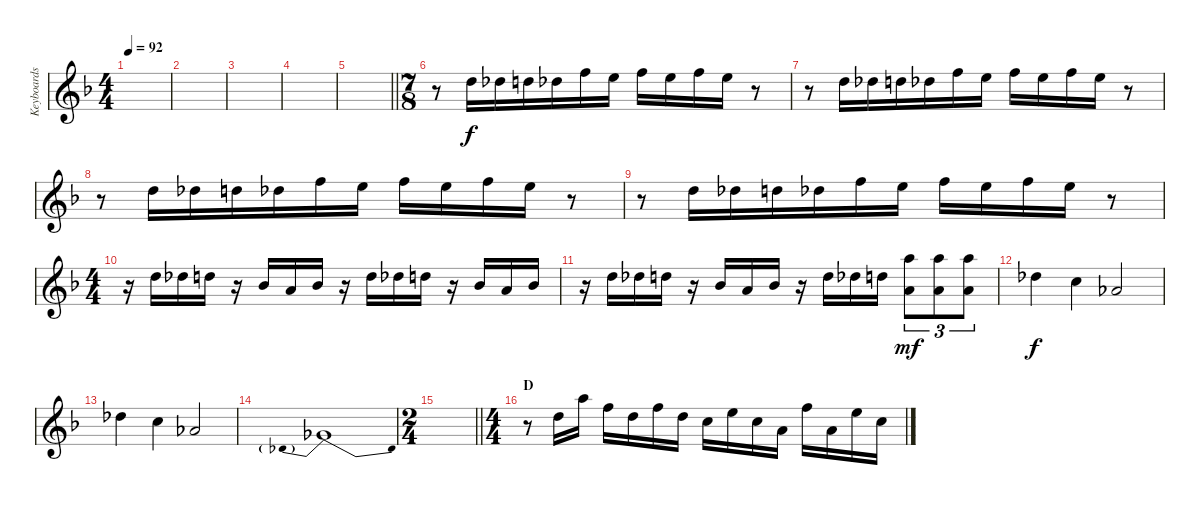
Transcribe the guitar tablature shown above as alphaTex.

\track ("Keyboards" "Keyboards") {instrument stringensemble1}
\staff {score}
\tuning (E4 B3 G3 D3 A2 D2) {hide}
\ts (4 4)
\section ("" "")
\tempo 92
\clef g2
\ks f
|
|
|
|
\barLineRight lightlight
|
\ts (7 8)
\section ("" "")
r.8 10.1.16 9.1.16 10.1.16 9.1.16 18.2.16 17.2.16 18.2.16 17.2.16 18.2.16 17.2.16 r.8 |
r.8 10.1.16 9.1.16 10.1.16 9.1.16 18.2.16 17.2.16 18.2.16 17.2.16 18.2.16 17.2.16 r.8 |
r.8 10.1.16 9.1.16 10.1.16 9.1.16 18.2.16 17.2.16 18.2.16 17.2.16 18.2.16 17.2.16 r.8 |
r.8 10.1.16 9.1.16 10.1.16 9.1.16 18.2.16 17.2.16 18.2.16 17.2.16 18.2.16 17.2.16 r.8 |
\ts (4 4)
r.16 10.1.16 9.1.16 10.1.16 r.16 6.1.16 5.1.16 6.1.16 r.16 10.1.16 9.1.16 10.1.16 r.16 6.1.16 5.1.16 6.1.16 |
r.16 10.1.16 9.1.16 10.1.16 r.16 6.1.16 5.1.16 6.1.16 r.16 10.1.16 9.1.16 10.1.16 (17.1 10.2).8{tu (3 2) dy mf} (5.1 22.2).8{tu (3 2)} (5.1 22.2).8{tu (3 2)} |
9.1.4{dy f} 8.1.4 4.1.2 |
9.1.4 8.1.4 4.1.2 |
2.2{be (prebendrelease 0 10 60 0)}.1 |
\ts (2 4)
\barLineRight lightlight
|
\ts (4 4)
\section ("" "D")
r.8 10.1.16 22.2.16 18.2.16 10.1.16 18.2.16 10.1.16 8.1.16 17.2.16 8.1.16 5.1.16 18.2.16 5.1.16 17.2.16 8.1.16
